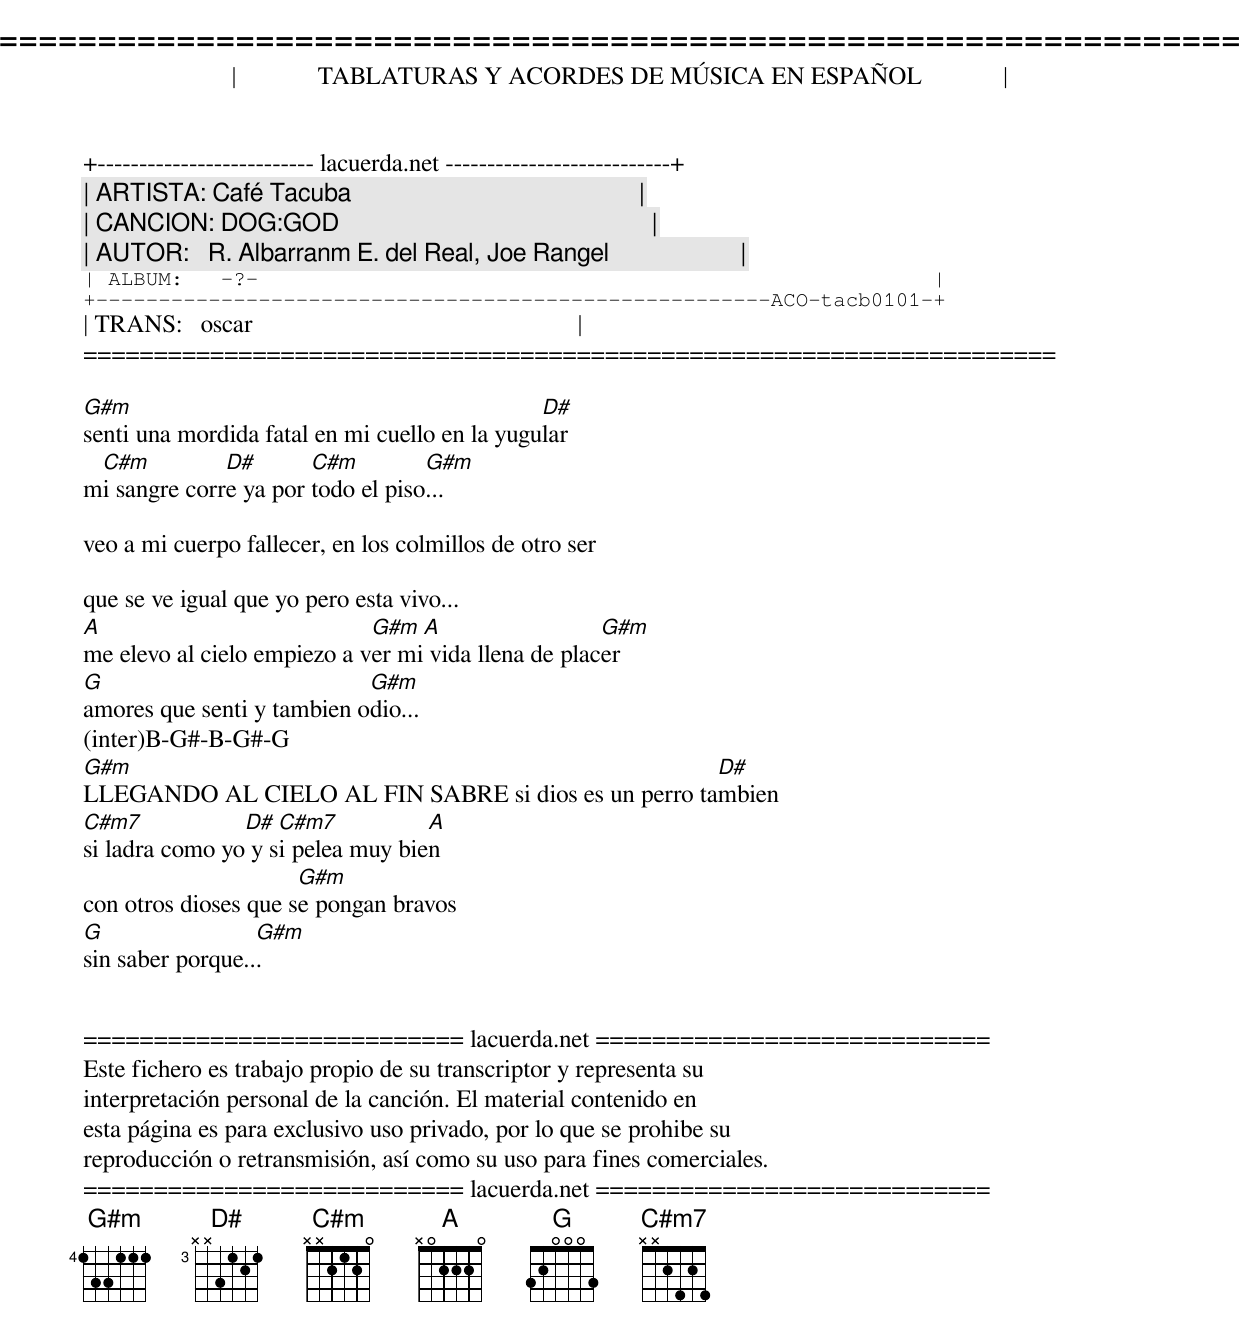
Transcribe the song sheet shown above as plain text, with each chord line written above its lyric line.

=====================================================================
|             TABLATURAS Y ACORDES DE MÚSICA EN ESPAÑOL             |
+-------------------------- lacuerda.net ---------------------------+
| ARTISTA: Café Tacuba                                              |
| CANCION: DOG:GOD                                                  |
| AUTOR:   R. Albarranm E. del Real, Joe Rangel                     |
| ALBUM:   -?-                                                      |
+------------------------------------------------------ACO-tacb0101-+
| TRANS:   oscar                                                    |
=====================================================================

G#m                                            D#
senti una mordida fatal en mi cuello en la yugular
 C#m          D#       C#m         G#m
mi sangre corre ya por todo el piso...

veo a mi cuerpo fallecer, en los colmillos de otro ser

que se ve igual que yo pero esta vivo...
A                            G#m  A                  G#m
me elevo al cielo empiezo a ver mi vida llena de placer
G                           G#m
amores que senti y tambien odio...
(inter)B-G#-B-G#-G
G#m                                                  D#
LLEGANDO AL CIELO AL FIN SABRE si dios es un perro tambien
C#m7            D#  C#m7           A
si ladra como yo y si pelea muy bien
                      G#m
con otros dioses que se pongan bravos
G                 G#m
sin saber porque...


=========================== lacuerda.net ============================
Este fichero es trabajo propio de su transcriptor y representa su
interpretación personal de la canción. El material contenido en
esta página es para exclusivo uso privado, por lo que se prohibe su
reproducción o retransmisión, así como su uso para fines comerciales.
=========================== lacuerda.net ============================
